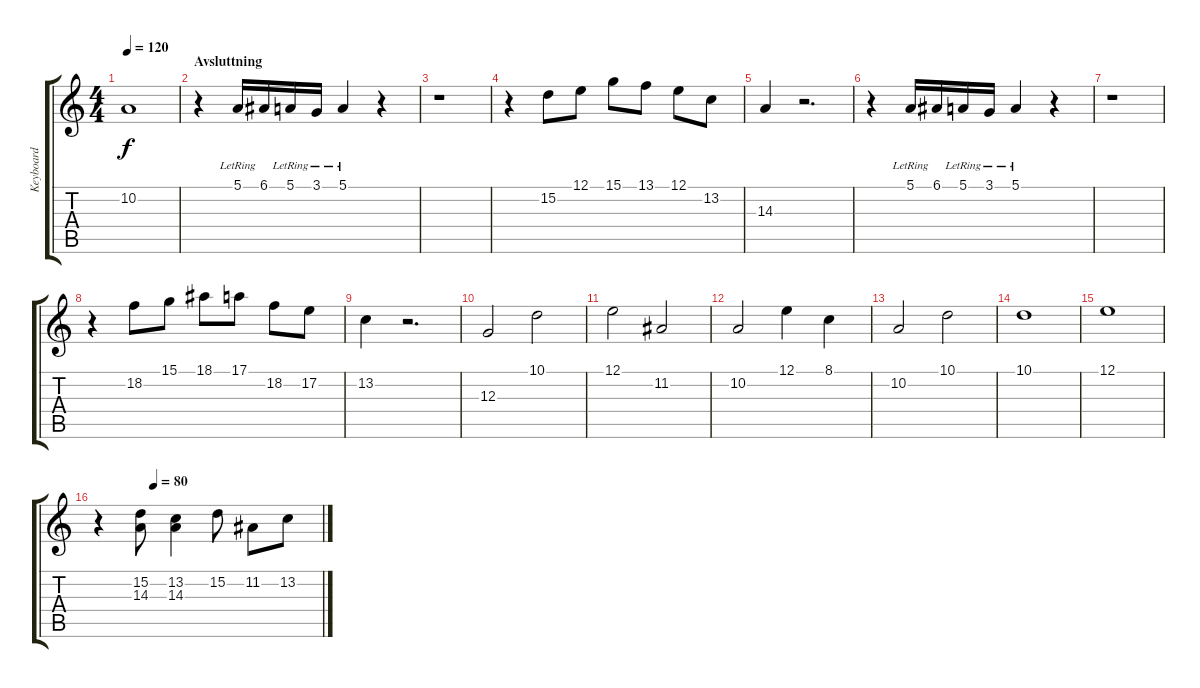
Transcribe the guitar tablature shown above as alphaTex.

\track ("Keyboard" "Keyboard") {instrument electricpiano1}
\staff {score tabs}
\tuning (E4 B3 G3 D3 A2 E2) {hide}
\ts (4 4)
\tempo 120
\clef g2
\ks c
10.2.1{dy f} |
\section ("" "Avsluttning")
r.4 5.1{lr}.16 6.1.16 5.1{lr}.16 3.1{lr}.16 5.1{lr}.4 r.4 |
r.1 |
r.4 15.2.8 12.1.8 15.1.8 13.1.8 12.1.8 13.2.8 |
14.3.4 r.2{d} |
r.4 5.1{lr}.16 6.1.16 5.1{lr}.16 3.1{lr}.16 5.1{lr}.4 r.4 |
r.1 |
r.4 18.2.8 15.1.8 18.1.8 17.1.8 18.2.8 17.2.8 |
13.2.4 r.2{d} |
12.3.2 10.1.2 |
12.1.2 11.2.2 |
10.2.2 12.1.4 8.1.4 |
10.2.2 10.1.2 |
10.1.1 |
12.1.1 |
\tempo (80 0.25)
r.4 (15.2 14.3).8 (13.2 14.3).4 15.2.8 11.2.8 13.2.8
